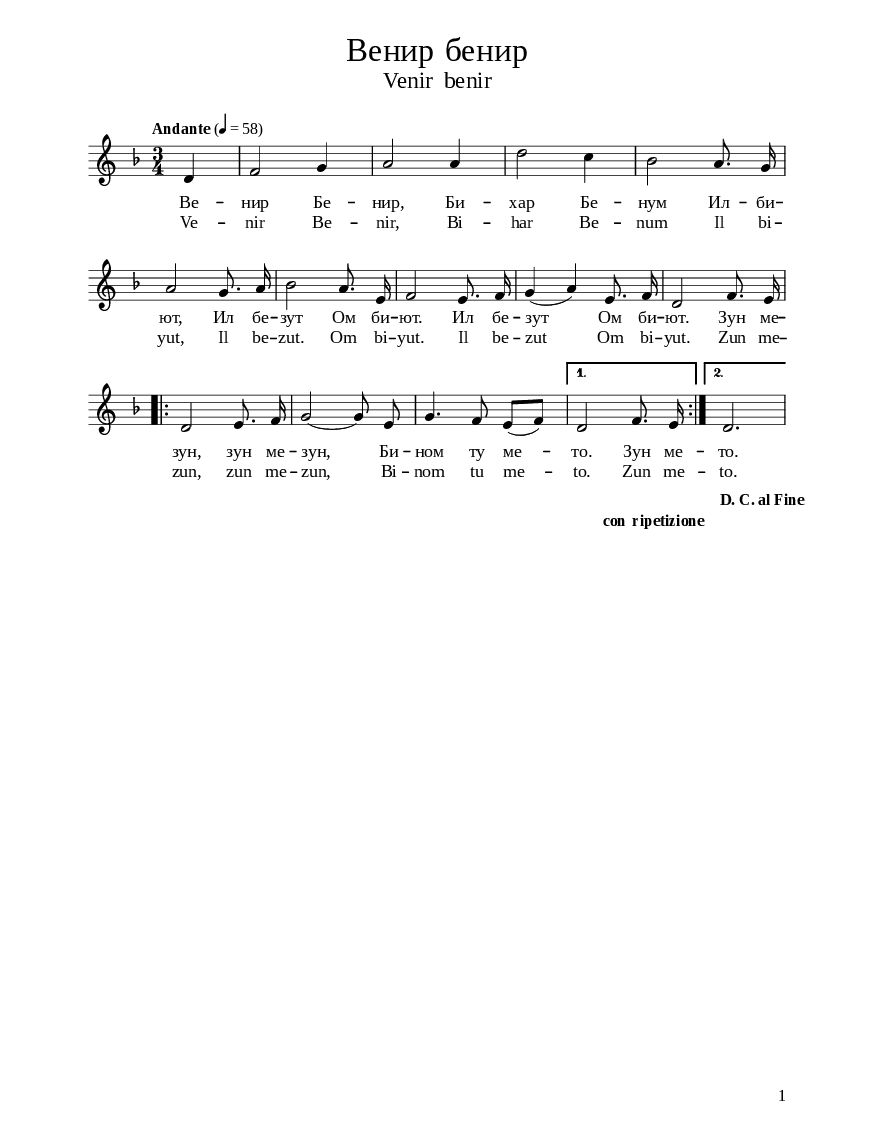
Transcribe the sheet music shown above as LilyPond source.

\version "2.20.0"

\paper {
  #(set-paper-size "a5")
}

\bookpart {
  \paper {
    print-all-headers = ##t
    print-page-number = ##t
    print-first-page-number = ##t

    % put page numbers on the bottom
    oddHeaderMarkup = \markup ""
    evenHeaderMarkup = \markup ""
    oddFooterMarkup = \markup
    \fill-line {
      ""
      \on-the-fly #print-page-number-check-first \fromproperty #'page:page-number-string
    }
    evenFooterMarkup = \markup
    \fill-line {
      \on-the-fly #print-page-number-check-first \fromproperty #'page:page-number-string
      ""
    }

    left-margin = 1.5\cm
    right-margin = 1.5\cm
    top-margin = 1.6\cm
    bottom-margin = 1.2\cm
    ragged-bottom = ##t % do not spread the staves to fill the whole vertical space

    % change lyrics and titles font (affects notes also)
    fonts =
    #(make-pango-font-tree
      "Times New Roman"
      "DejaVu Sans"
      "DejaVu Sans Mono"
      (/ (* staff-height pt) 3.6))

    % change distance between staves
    system-system-spacing =
    #'((basic-distance . 12)
       (minimum-distance . 6)
       (padding . 1)
       (stretchability . 12))
  }

  \header {
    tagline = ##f
  }

  \score{
    \layout {
      indent = 0.0\cm % remove first line indentation
      %  ragged-last = ##t % do not spread last line to fill the whole space
      \context {
        \Score
        \omit BarNumber %remove bar numbers
      } % context

      \context {
        % change staff size
        \Staff
        fontSize = #+0 % affects notes size only
        \override StaffSymbol #'staff-space = #(magstep -3)
        \override StaffSymbol #'thickness = #0.5
        \override BarLine #'hair-thickness = #1
        %\override StaffSymbol #'ledger-line-thickness = #'(0 . 0)
      }

      \context {
        % adjust space between staff and lyrics and between the two lyric lines
        \Lyrics
        \override VerticalAxisGroup.nonstaff-relatedstaff-spacing = #'((basic-distance . 4.5))
        \override VerticalAxisGroup.nonstaff-nonstaff-spacing = #'((minimum-distance . 2))
      }
    } % layout

    \new Voice \absolute {
      \clef treble
      \key d \minor
      \time 3/4
      %\tempo "Moderato" 8 = 160
      \tempo \markup {
        % make tempo note smaller
        \concat {
          "Andante" \normal-text { " (" }
          \teeny \general-align #Y #DOWN \note #"4" #0.8
          \normal-text { " = 58)" }
        }
      }
      \autoBeamOff

      \partial 4
      d'4 | f'2 g'4 | a'2 a'4 | d''2 c''4 | bes'2 a'8. g'16 \break |

      a'2 g'8. a'16 | bes'2 a'8. e'16 | f'2 e'8. f'16 | g'4 ( a' ) e'8. f'16 |  d'2 f'8. e'16 \break |

      \repeat volta 2 { d'2 e'8. f'16 | g'2 ~ g'8 e' | g'4. f'8 e' [( f' )] |} \alternative { { d'2 f'8. e'16  | } { d'2. \break |} }
    }

    \addlyrics {
      Ве -- нир Бе
      -- нир, Би -- хар Бе -- нум Ил -- би -- ют, Ил
      бе -- зут Ом би -- ют. Ил бе -- зут Ом би --
      ют. Зун ме -- зун, зун ме -- зун, Би -- ном ту
      ме -- то. Зун ме -- то.
    }

    \addlyrics {
      Ve -- nir Be --
      nir, Bi -- har Be -- num Il bi -- yut, Il be -- zut. Om bi --
      yut. Il be -- zut Om bi -- yut. Zun me -- zun, zun me --
      zun, Bi -- nom tu me -- to. Zun me -- to.}

      \header {
        title = \markup \column \normal-text \fontsize #2.5 {
          \center-align
          \line { Венир бенир }
          \vspace #-0.6
          \center-align
          \line \fontsize #-3 { Venir benir }
          \vspace #-0.8
          \center-align
          \line \fontsize #-3 { " " }
        }
      }

      \midi{}

    } % score

        \markup \halign #-6.1 \raise #2.8 \override #'(baseline-skip . 2) {
        \column  {
          \line  \halign #-3.8 {
            \bold  { "D. C. al Fine" }
          }
          \line  {
            \bold { con ripetizione }
          }
        }
      }


    % include foreign translation(s) of the song
    %\include "lyrics_de/lyrics_de_file_name.ly"

  } % bookpart
